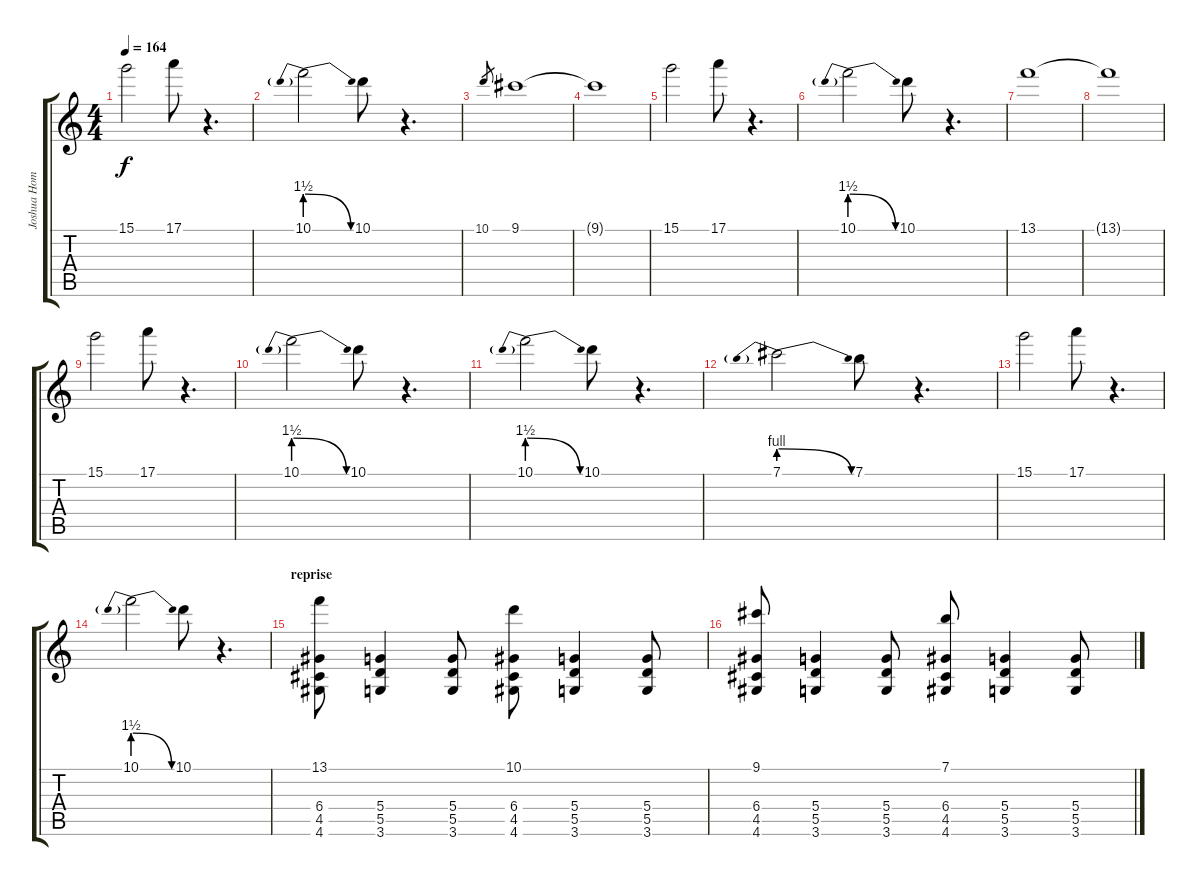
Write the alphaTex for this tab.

\track ("Joshua Homme - guitar" "Joshua Hom") {instrument overdrivenguitar}
\staff {score tabs}
\tuning (E4 B3 G3 D3 A2 E2) {hide}
\ts (4 4)
\tempo 164
\clef g2
\ks c
15.1.2{dy f} 17.1.8 r.4{d} |
10.1{be (prebendrelease 0 6 60 0)}.2 10.1.8 r.4{d} |
10.1.8{gr} 9.1.1 |
9.1{t}.1 |
15.1.2 17.1.8 r.4{d} |
10.1{be (prebendrelease 0 6 60 0)}.2 10.1.8 r.4{d} |
13.1.1 |
13.1{t}.1 |
15.1.2 17.1.8 r.4{d} |
10.1{be (prebendrelease 0 6 60 0)}.2 10.1.8 r.4{d} |
10.1{be (prebendrelease 0 6 60 0)}.2 10.1.8 r.4{d} |
7.1{be (prebendrelease 0 4 60 0)}.2 7.1.8 r.4{d} |
15.1.2 17.1.8 r.4{d} |
10.1{be (prebendrelease 0 6 60 0)}.2 10.1.8 r.4{d} |
\section ("" "reprise")
(13.1 6.4 4.5 4.6).8{volume 13} (5.4 5.5 3.6).4 (5.4 5.5 3.6).8 (10.1 6.4 4.5 4.6).8 (5.4 5.5 3.6).4 (5.4 5.5 3.6).8 |
(9.1 6.4 4.5 4.6).8 (5.4 5.5 3.6).4 (5.4 5.5 3.6).8 (7.1 6.4 4.5 4.6).8 (5.4 5.5 3.6).4 (5.4 5.5 3.6).8
